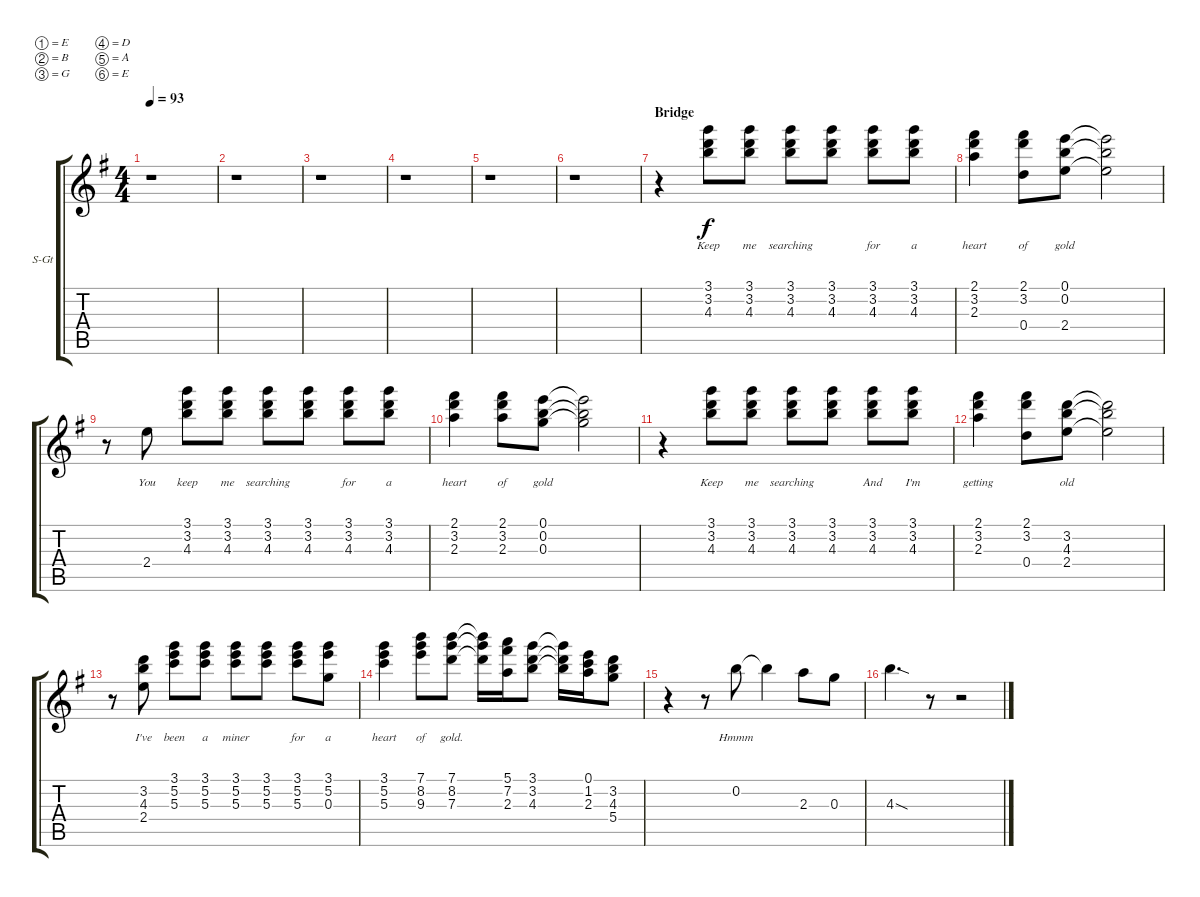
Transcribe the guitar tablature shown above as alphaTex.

\bracketExtendMode groupsimilarinstruments
\firstSystemTrackNameOrientation horizontal
\otherSystemsTrackNameOrientation horizontal
\track ("Vocal" "S-Gt") {instrument choiraahs}
\staff {score tabs}
\tuning (E5 B4 G4 D4 A3 E3)
\displaytranspose 12
\ts (4 4)
\tempo 93
\clef g2
\ks g
r.1{dy f} |
r.1 |
r.1 |
r.1 |
r.1 |
r.1 |
\section ("" "Bridge")
r.4 (3.1 3.2 4.3).8{lyrics (0 "Keep") lyrics (1 "") lyrics (2 "") lyrics (3 "") lyrics (4 "")} (3.1 3.2 4.3).8{lyrics (0 "me") lyrics (1 "") lyrics (2 "") lyrics (3 "") lyrics (4 "")} (3.1 3.2 4.3).8{lyrics (0 "searching") lyrics (1 "") lyrics (2 "") lyrics (3 "") lyrics (4 "")} (3.1 3.2 4.3).8{lyrics (0 " ") lyrics (1 "") lyrics (2 "") lyrics (3 "") lyrics (4 "")} (3.1 3.2 4.3).8{lyrics (0 "for") lyrics (1 "") lyrics (2 "") lyrics (3 "") lyrics (4 "")} (3.1 3.2 4.3).8{lyrics (0 "a") lyrics (1 "") lyrics (2 "") lyrics (3 "") lyrics (4 "")} |
(2.1 3.2 2.3).4{lyrics (0 "heart") lyrics (1 "") lyrics (2 "") lyrics (3 "") lyrics (4 "")} (2.1 3.2 0.4).8{lyrics (0 "of") lyrics (1 "") lyrics (2 "") lyrics (3 "") lyrics (4 "")} (0.1 0.2 2.4).8{lyrics (0 "gold") lyrics (1 "") lyrics (2 "") lyrics (3 "") lyrics (4 "")} (0.1{t} 0.2{t} 2.4{t}).2 |
r.8 2.4.8{lyrics (0 "You") lyrics (1 "") lyrics (2 "") lyrics (3 "") lyrics (4 "")} (3.1 3.2 4.3).8{lyrics (0 "keep") lyrics (1 "") lyrics (2 "") lyrics (3 "") lyrics (4 "")} (3.1 3.2 4.3).8{lyrics (0 "me") lyrics (1 "") lyrics (2 "") lyrics (3 "") lyrics (4 "")} (3.1 3.2 4.3).8{lyrics (0 "searching") lyrics (1 "") lyrics (2 "") lyrics (3 "") lyrics (4 "")} (3.1 3.2 4.3).8{lyrics (0 " ") lyrics (1 "") lyrics (2 "") lyrics (3 "") lyrics (4 "")} (3.1 3.2 4.3).8{lyrics (0 "for") lyrics (1 "") lyrics (2 "") lyrics (3 "") lyrics (4 "")} (3.1 3.2 4.3).8{lyrics (0 "a") lyrics (1 "") lyrics (2 "") lyrics (3 "") lyrics (4 "")} |
(2.1 3.2 2.3).4{lyrics (0 "heart") lyrics (1 "") lyrics (2 "") lyrics (3 "") lyrics (4 "")} (2.1 3.2 2.3).8{lyrics (0 "of") lyrics (1 "") lyrics (2 "") lyrics (3 "") lyrics (4 "")} (0.1 0.2 0.3).8{lyrics (0 "gold") lyrics (1 "") lyrics (2 "") lyrics (3 "") lyrics (4 "")} (0.1{t} 0.2{t} 0.3{t}).2 |
r.4 (3.1 3.2 4.3).8{lyrics (0 "Keep") lyrics (1 "") lyrics (2 "") lyrics (3 "") lyrics (4 "")} (3.1 3.2 4.3).8{lyrics (0 "me") lyrics (1 "") lyrics (2 "") lyrics (3 "") lyrics (4 "")} (3.1 3.2 4.3).8{lyrics (0 "searching") lyrics (1 "") lyrics (2 "") lyrics (3 "") lyrics (4 "")} (3.1 3.2 4.3).8{lyrics (0 " ") lyrics (1 "") lyrics (2 "") lyrics (3 "") lyrics (4 "")} (3.1 3.2 4.3).8{lyrics (0 "And") lyrics (1 "") lyrics (2 "") lyrics (3 "") lyrics (4 "")} (3.1 3.2 4.3).8{lyrics (0 "I'm") lyrics (1 "") lyrics (2 "") lyrics (3 "") lyrics (4 "")} |
(2.1 3.2 2.3).4{lyrics (0 "getting") lyrics (1 "") lyrics (2 "") lyrics (3 "") lyrics (4 "")} (2.1 3.2 0.4).8{lyrics (0 " ") lyrics (1 "") lyrics (2 "") lyrics (3 "") lyrics (4 "")} (3.2 4.3 2.4).8{lyrics (0 "old") lyrics (1 "") lyrics (2 "") lyrics (3 "") lyrics (4 "")} (3.2{t} 4.3{t} 2.4{t}).2 |
r.8 (3.2 4.3 2.4).8{lyrics (0 "I've") lyrics (1 "") lyrics (2 "") lyrics (3 "") lyrics (4 "")} (3.1 5.2 5.3).8{lyrics (0 "been") lyrics (1 "") lyrics (2 "") lyrics (3 "") lyrics (4 "")} (3.1 5.2 5.3).8{lyrics (0 "a") lyrics (1 "") lyrics (2 "") lyrics (3 "") lyrics (4 "")} (3.1 5.2 5.3).8{lyrics (0 "miner") lyrics (1 "") lyrics (2 "") lyrics (3 "") lyrics (4 "")} (3.1 5.2 5.3).8{lyrics (0 " ") lyrics (1 "") lyrics (2 "") lyrics (3 "") lyrics (4 "")} (3.1 5.2 5.3).8{lyrics (0 "for") lyrics (1 "") lyrics (2 "") lyrics (3 "") lyrics (4 "")} (3.1 5.2 0.3).8{lyrics (0 "a") lyrics (1 "") lyrics (2 "") lyrics (3 "") lyrics (4 "")} |
(3.1 5.2 5.3).4{lyrics (0 "heart") lyrics (1 "") lyrics (2 "") lyrics (3 "") lyrics (4 "")} (7.1 8.2 9.3).8{lyrics (0 "of") lyrics (1 "") lyrics (2 "") lyrics (3 "") lyrics (4 "")} (7.1 8.2 7.3).8{lyrics (0 "gold.") lyrics (1 "") lyrics (2 "") lyrics (3 "") lyrics (4 "")} (7.1{t} 8.2{t} 7.3{t}).16 (5.1 7.2 2.3).16{lyrics (0 " ") lyrics (1 "") lyrics (2 "") lyrics (3 "") lyrics (4 "")} (3.1 3.2 4.3).8{lyrics (0 " ") lyrics (1 "") lyrics (2 "") lyrics (3 "") lyrics (4 "")} (3.1{t} 3.2{t} 4.3{t}).16 (0.1 1.2 2.3).16{lyrics (0 " ") lyrics (1 "") lyrics (2 "") lyrics (3 "") lyrics (4 "")} (3.2 4.3 5.4).8{lyrics (0 "") lyrics (1 "") lyrics (2 "") lyrics (3 "") lyrics (4 "")} |
r.4 r.8 0.2.8{lyrics (0 "Hmmm") lyrics (1 "") lyrics (2 "") lyrics (3 "") lyrics (4 "")} 0.2{t}.4 2.3.8 0.3.8 |
4.3{sod}.4{d} r.8 r.2
